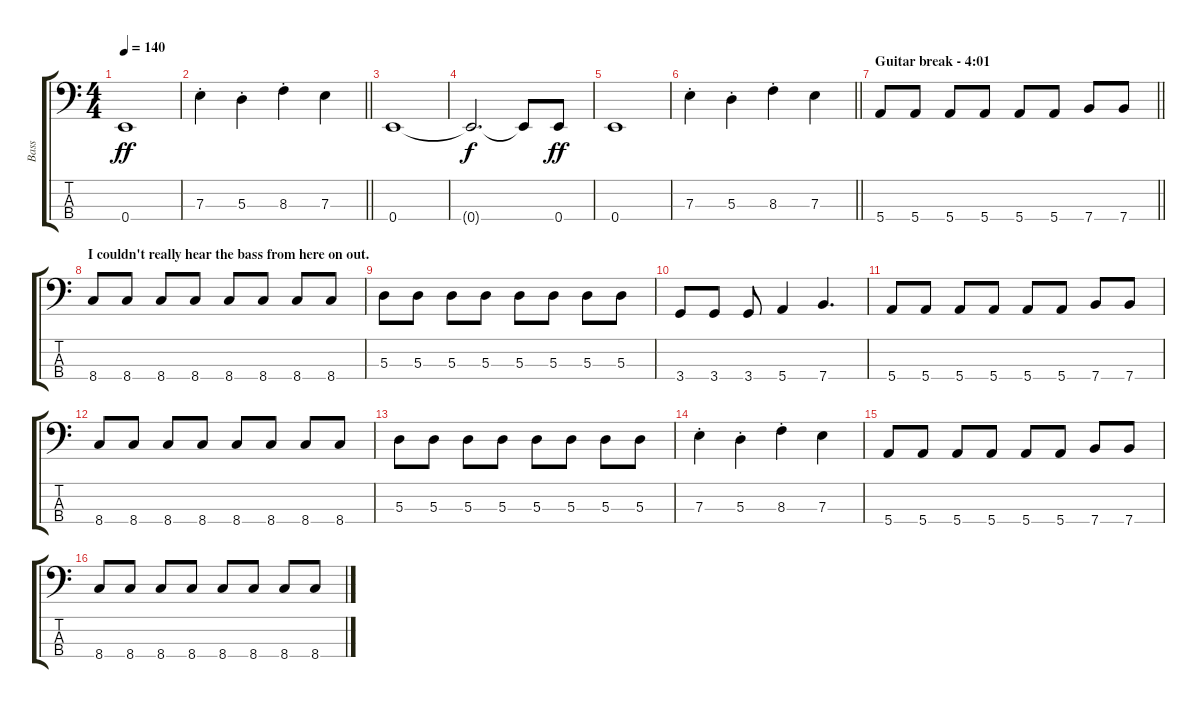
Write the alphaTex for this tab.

\track ("Bass" "Bass") {instrument electricbassfinger}
\staff {score tabs}
\tuning (G2 D2 A1 E1) {hide}
\ts (4 4)
\tempo 140
\clef f4
\ks c
0.4.1{dy ff} |
\barLineRight lightlight
7.3{st}.4 5.3{st}.4 8.3{st}.4 7.3.4 |
0.4.1 |
0.4{t}.2{d dy f} 0.4{t}.8 0.4.8{dy ff} |
0.4.1 |
\barLineRight lightlight
7.3{st}.4 5.3{st}.4 8.3{st}.4 7.3.4 |
\section ("" "Guitar break - 4:01")
\barLineRight lightlight
5.4.8 5.4.8 5.4.8 5.4.8 5.4.8 5.4.8 7.4.8 7.4.8 |
\section ("" "I couldn't really hear the bass from here on out.")
8.4.8 8.4.8 8.4.8 8.4.8 8.4.8 8.4.8 8.4.8 8.4.8 |
5.3.8 5.3.8 5.3.8 5.3.8 5.3.8 5.3.8 5.3.8 5.3.8 |
3.4.8 3.4.8 3.4.8 5.4.4 7.4.4{d} |
5.4.8 5.4.8 5.4.8 5.4.8 5.4.8 5.4.8 7.4.8 7.4.8 |
8.4.8 8.4.8 8.4.8 8.4.8 8.4.8 8.4.8 8.4.8 8.4.8 |
5.3.8 5.3.8 5.3.8 5.3.8 5.3.8 5.3.8 5.3.8 5.3.8 |
7.3{st}.4 5.3{st}.4 8.3{st}.4 7.3.4 |
5.4.8 5.4.8 5.4.8 5.4.8 5.4.8 5.4.8 7.4.8 7.4.8 |
8.4.8 8.4.8 8.4.8 8.4.8 8.4.8 8.4.8 8.4.8 8.4.8
